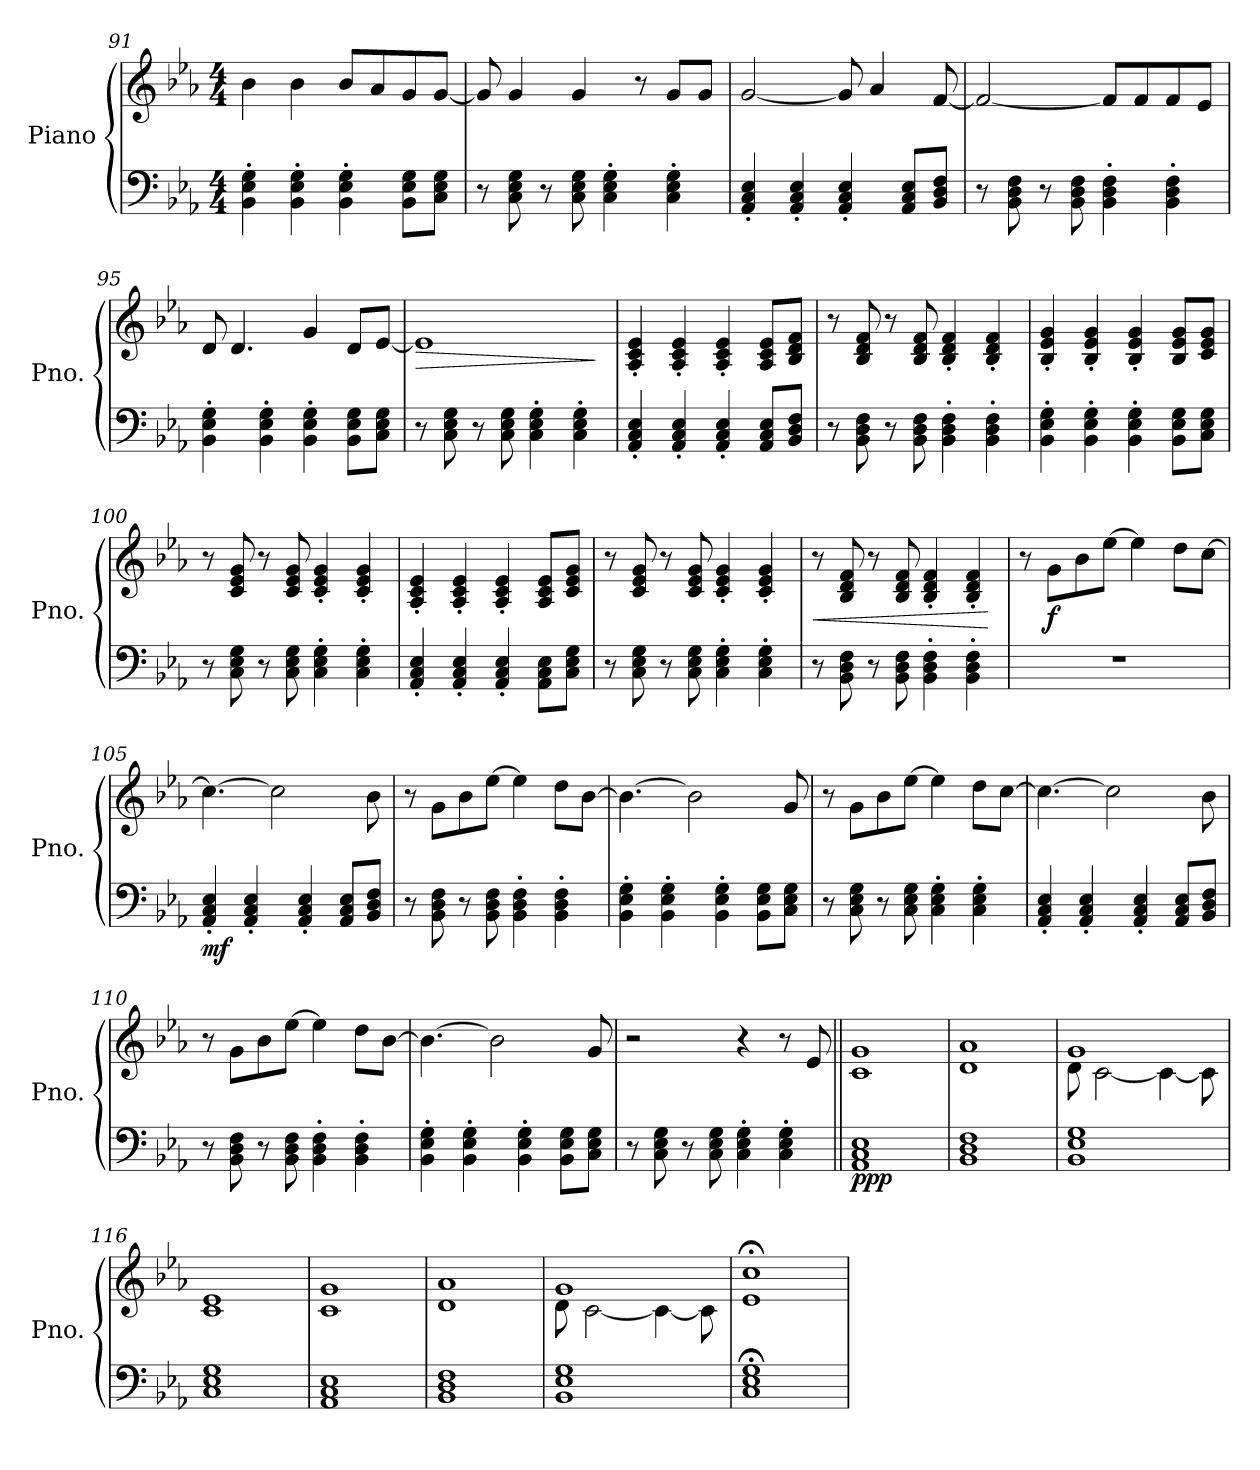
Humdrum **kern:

**kern	**kern	**dynam
*part1	*part1	*part1
*staff2	*staff1	*staff1/2
*I"Piano	*	*
*I'Pno.	*	*
*clefF4	*clefG2	*
*k[b-e-a-]	*k[b-e-a-]	*
*M4/4	*M4/4	*
=91	=91	=91
4BB-\' 4E-\' 4G\'	4b-\	.
4BB-\' 4E-\' 4G\'	4b-\	.
4BB-\' 4E-\' 4G\'	8b-/L	.
.	8a-/	.
8BB-\ 8E-\ 8G\L	8g/	.
8C\ 8E-\ 8G\J	[8g/J	.
=92	=92	=92
8r	8g/]	.
8C\ 8E-\ 8G\	4g/	.
8r	.	.
8C\ 8E-\ 8G\	4g/	.
4C\' 4E-\' 4G\'	.	.
.	8r	.
4C\' 4E-\' 4G\'	8g/L	.
.	8g/J	.
=93	=93	=93
4AA-/' 4C/' 4E-/'	[2g/	.
4AA-/' 4C/' 4E-/'	.	.
4AA-/' 4C/' 4E-/'	8g/]	.
.	4a-/	.
8AA-/ 8C/ 8E-/L	.	.
8BB-/ 8D/ 8F/J	[8f/	.
=94	=94	=94
8r	2f/_	.
8BB-\ 8D\ 8F\	.	.
8r	.	.
8BB-\ 8D\ 8F\	.	.
4BB-\' 4D\' 4F\'	8f/L]	.
.	8f/	.
4BB-\' 4D\' 4F\'	8f/	.
.	8e-/J	.
!!LO:LB:g=z
=95	=95	=95
4BB-\' 4E-\' 4G\'	8d/	.
.	4.d/	.
4BB-\' 4E-\' 4G\'	.	.
4BB-\' 4E-\' 4G\'	4g/	.
8BB-\ 8E-\ 8G\L	8d/L	.
8C\ 8E-\ 8G\J	[8e-/J	.
=96	=96	=96
!	!	!LO:HP:b
8r	1e-]	>
8C\ 8E-\ 8G\	.	.
8r	.	.
8C\ 8E-\ 8G\	.	.
4C\' 4E-\' 4G\'	.	.
4C\' 4E-\' 4G\'	.	.
.	.	]
=97	=97	=97
!	!	!LO:DY:b=2
!	!	!LO:DY:n=1:b
4AA-/' 4C/' 4E-/'	4A-/' 4c/' 4e-/'	p mp
4AA-/' 4C/' 4E-/'	4A-/' 4c/' 4e-/'	.
4AA-/' 4C/' 4E-/'	4A-/' 4c/' 4e-/'	.
8AA-/ 8C/ 8E-/L	8A-/ 8c/ 8e-/L	.
8BB-/ 8D/ 8F/J	8B-/ 8d/ 8f/J	.
=98	=98	=98
8r	8r	.
8BB-\ 8D\ 8F\	8B-/ 8d/ 8f/	.
8r	8r	.
8BB-\ 8D\ 8F\	8B-/ 8d/ 8f/	.
4BB-\' 4D\' 4F\'	4B-/' 4d/' 4f/'	.
4BB-\' 4D\' 4F\'	4B-/' 4d/' 4f/'	.
=99	=99	=99
4BB-\' 4E-\' 4G\'	4B-/' 4e-/' 4g/'	.
4BB-\' 4E-\' 4G\'	4B-/' 4e-/' 4g/'	.
4BB-\' 4E-\' 4G\'	4B-/' 4e-/' 4g/'	.
8BB-\ 8E-\ 8G\L	8B-/ 8e-/ 8g/L	.
8C\ 8E-\ 8G\J	8c/ 8e-/ 8g/J	.
=100	=100	=100
8r	8r	.
8C\ 8E-\ 8G\	8c/ 8e-/ 8g/	.
8r	8r	.
8C\ 8E-\ 8G\	8c/ 8e-/ 8g/	.
4C\' 4E-\' 4G\'	4c/' 4e-/' 4g/'	.
4C\' 4E-\' 4G\'	4c/' 4e-/' 4g/'	.
!!LO:LB:g=z
=101	=101	=101
4AA-/' 4C/' 4E-/'	4A-/' 4c/' 4e-/'	.
4AA-/' 4C/' 4E-/'	4A-/' 4c/' 4e-/'	.
4AA-/' 4C/' 4E-/'	4A-/' 4c/' 4e-/'	.
8AA-\ 8C\ 8E-\L	8A-/ 8c/ 8e-/L	.
8C\ 8E-\ 8G\J	8c/ 8e-/ 8g/J	.
=102	=102	=102
8r	8r	.
8C\ 8E-\ 8G\	8c/ 8e-/ 8g/	.
8r	8r	.
8C\ 8E-\ 8G\	8c/ 8e-/ 8g/	.
4C\' 4E-\' 4G\'	4c/' 4e-/' 4g/'	.
4C\' 4E-\' 4G\'	4c/' 4e-/' 4g/'	.
=103	=103	=103
!	!	!LO:HP:b
8r	8r	<
8BB-\ 8D\ 8F\	8B-/ 8d/ 8f/	.
8r	8r	.
8BB-\ 8D\ 8F\	8B-/ 8d/ 8f/	.
4BB-\' 4D\' 4F\'	4B-/' 4d/' 4f/'	.
4BB-\' 4D\' 4F\'	4B-/' 4d/' 4f/'	.
.	.	[
=104	=104	=104
1r	8r	.
!	!	!LO:DY:b
.	8g\L	f
.	8b-\	.
.	[8ee-\J	.
.	4ee-\]	.
.	8dd\L	.
.	[8cc\J	.
=105	=105	=105
!	!	!LO:DY:b=2
4AA-/' 4C/' 4E-/'	4.cc\_	mf
4AA-/' 4C/' 4E-/'	.	.
.	2cc\]	.
4AA-/' 4C/' 4E-/'	.	.
8AA-/ 8C/ 8E-/L	.	.
8BB-/ 8D/ 8F/J	8b-\	.
=106	=106	=106
8r	8r	.
8BB-\ 8D\ 8F\	8g\L	.
8r	8b-\	.
8BB-\ 8D\ 8F\	[8ee-\J	.
4BB-\' 4D\' 4F\'	4ee-\]	.
4BB-\' 4D\' 4F\'	8dd\L	.
.	[8b-\J	.
!!LO:LB:g=z
=107	=107	=107
4BB-\' 4E-\' 4G\'	4.b-\_	.
4BB-\' 4E-\' 4G\'	.	.
.	2b-\]	.
4BB-\' 4E-\' 4G\'	.	.
8BB-\ 8E-\ 8G\L	.	.
8C\ 8E-\ 8G\J	8g/	.
=108	=108	=108
8r	8r	.
8C\ 8E-\ 8G\	8g\L	.
8r	8b-\	.
8C\ 8E-\ 8G\	[8ee-\J	.
4C\' 4E-\' 4G\'	4ee-\]	.
4C\' 4E-\' 4G\'	8dd\L	.
.	[8cc\J	.
=109	=109	=109
4AA-/' 4C/' 4E-/'	4.cc\_	.
4AA-/' 4C/' 4E-/'	.	.
.	2cc\]	.
4AA-/' 4C/' 4E-/'	.	.
8AA-/ 8C/ 8E-/L	.	.
8BB-/ 8D/ 8F/J	8b-\	.
=110	=110	=110
8r	8r	.
8BB-\ 8D\ 8F\	8g\L	.
8r	8b-\	.
8BB-\ 8D\ 8F\	[8ee-\J	.
4BB-\' 4D\' 4F\'	4ee-\]	.
4BB-\' 4D\' 4F\'	8dd\L	.
.	[8b-\J	.
=111	=111	=111
4BB-\' 4E-\' 4G\'	4.b-\_	.
4BB-\' 4E-\' 4G\'	.	.
.	2b-\]	.
4BB-\' 4E-\' 4G\'	.	.
8BB-\ 8E-\ 8G\L	.	.
8C\ 8E-\ 8G\J	8g/	.
=112	=112	=112
8r	2r	.
8C\ 8E-\ 8G\	.	.
8r	.	.
8C\ 8E-\ 8G\	.	.
4C\' 4E-\' 4G\'	4r	.
4C\' 4E-\' 4G\'	8r	.
.	8e-/	.
=113||	=113||	=113||
!	!	!LO:DY:b=2
!	!	!LO:DY:n=1:b
1AA- 1C 1E-	1c 1g	pp p
!!LO:LB:g=z
=114	=114	=114
1BB- 1D 1F	1d 1a-	.
=115	=115	=115
*	*^	*
1BB- 1E- 1G	1g	8d\	.
.	.	[2c\	.
.	.	4c\_	.
.	.	8c\]	.
*	*v	*v	*
=116	=116	=116
1C 1E- 1G	1c 1e-	.
=117	=117	=117
1AA- 1C 1E-	1c 1g	.
=118	=118	=118
1BB- 1D 1F	1d 1a-	.
=119	=119	=119
*	*^	*
1BB- 1E- 1G	1g	8d\	.
.	.	[2c\	.
.	.	4c\_	.
.	.	8c\]	.
*	*v	*v	*
=120	=120	=120
1C;< 1E-;< 1G;<	1e-;< 1cc;<	.
=	=	=
*-	*-	*-
